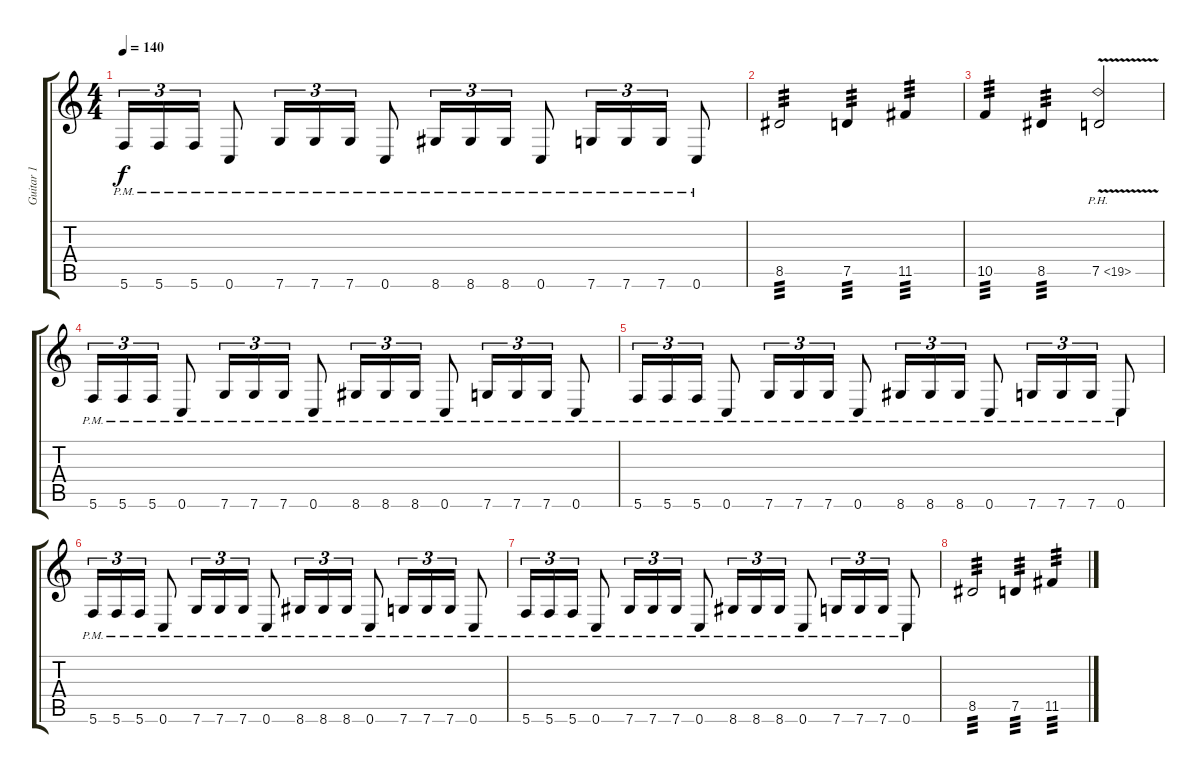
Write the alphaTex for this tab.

\track ("Guitar 1 " "Guitar 1 ") {instrument distortionguitar}
\staff {score tabs}
\tuning (D4 A3 F3 C3 G2 C2) {hide}
\ts (4 4)
\tempo 140
\clef g2
\ks c
5.6{pm}.16{tu (3 2) dy f} 5.6{pm}.16{tu (3 2)} 5.6{pm}.16{tu (3 2)} 0.6{pm}.8 7.6{pm}.16{tu (3 2)} 7.6{pm}.16{tu (3 2)} 7.6{pm}.16{tu (3 2)} 0.6{pm}.8 8.6{pm}.16{tu (3 2)} 8.6{pm}.16{tu (3 2)} 8.6{pm}.16{tu (3 2)} 0.6{pm}.8 7.6{pm}.16{tu (3 2)} 7.6{pm}.16{tu (3 2)} 7.6{pm}.16{tu (3 2)} 0.6{pm}.8 |
8.5.2{tp 3} 7.5.4{tp 3} 11.5.4{tp 3} |
10.5.4{tp 3} 8.5.4{tp 3} 7.5{ph 12 v}.2{instrument guitarharmonics} |
5.6{pm}.16{tu (3 2) instrument distortionguitar} 5.6{pm}.16{tu (3 2)} 5.6{pm}.16{tu (3 2)} 0.6{pm}.8 7.6{pm}.16{tu (3 2)} 7.6{pm}.16{tu (3 2)} 7.6{pm}.16{tu (3 2)} 0.6{pm}.8 8.6{pm}.16{tu (3 2)} 8.6{pm}.16{tu (3 2)} 8.6{pm}.16{tu (3 2)} 0.6{pm}.8 7.6{pm}.16{tu (3 2)} 7.6{pm}.16{tu (3 2)} 7.6{pm}.16{tu (3 2)} 0.6{pm}.8 |
5.6{pm}.16{tu (3 2)} 5.6{pm}.16{tu (3 2)} 5.6{pm}.16{tu (3 2)} 0.6{pm}.8 7.6{pm}.16{tu (3 2)} 7.6{pm}.16{tu (3 2)} 7.6{pm}.16{tu (3 2)} 0.6{pm}.8 8.6{pm}.16{tu (3 2)} 8.6{pm}.16{tu (3 2)} 8.6{pm}.16{tu (3 2)} 0.6{pm}.8 7.6{pm}.16{tu (3 2)} 7.6{pm}.16{tu (3 2)} 7.6{pm}.16{tu (3 2)} 0.6{pm}.8 |
5.6{pm}.16{tu (3 2)} 5.6{pm}.16{tu (3 2)} 5.6{pm}.16{tu (3 2)} 0.6{pm}.8 7.6{pm}.16{tu (3 2)} 7.6{pm}.16{tu (3 2)} 7.6{pm}.16{tu (3 2)} 0.6{pm}.8 8.6{pm}.16{tu (3 2)} 8.6{pm}.16{tu (3 2)} 8.6{pm}.16{tu (3 2)} 0.6{pm}.8 7.6{pm}.16{tu (3 2)} 7.6{pm}.16{tu (3 2)} 7.6{pm}.16{tu (3 2)} 0.6{pm}.8 |
5.6{pm}.16{tu (3 2)} 5.6{pm}.16{tu (3 2)} 5.6{pm}.16{tu (3 2)} 0.6{pm}.8 7.6{pm}.16{tu (3 2)} 7.6{pm}.16{tu (3 2)} 7.6{pm}.16{tu (3 2)} 0.6{pm}.8 8.6{pm}.16{tu (3 2)} 8.6{pm}.16{tu (3 2)} 8.6{pm}.16{tu (3 2)} 0.6{pm}.8 7.6{pm}.16{tu (3 2)} 7.6{pm}.16{tu (3 2)} 7.6{pm}.16{tu (3 2)} 0.6{pm}.8 |
8.5.2{tp 3} 7.5.4{tp 3} 11.5.4{tp 3}
